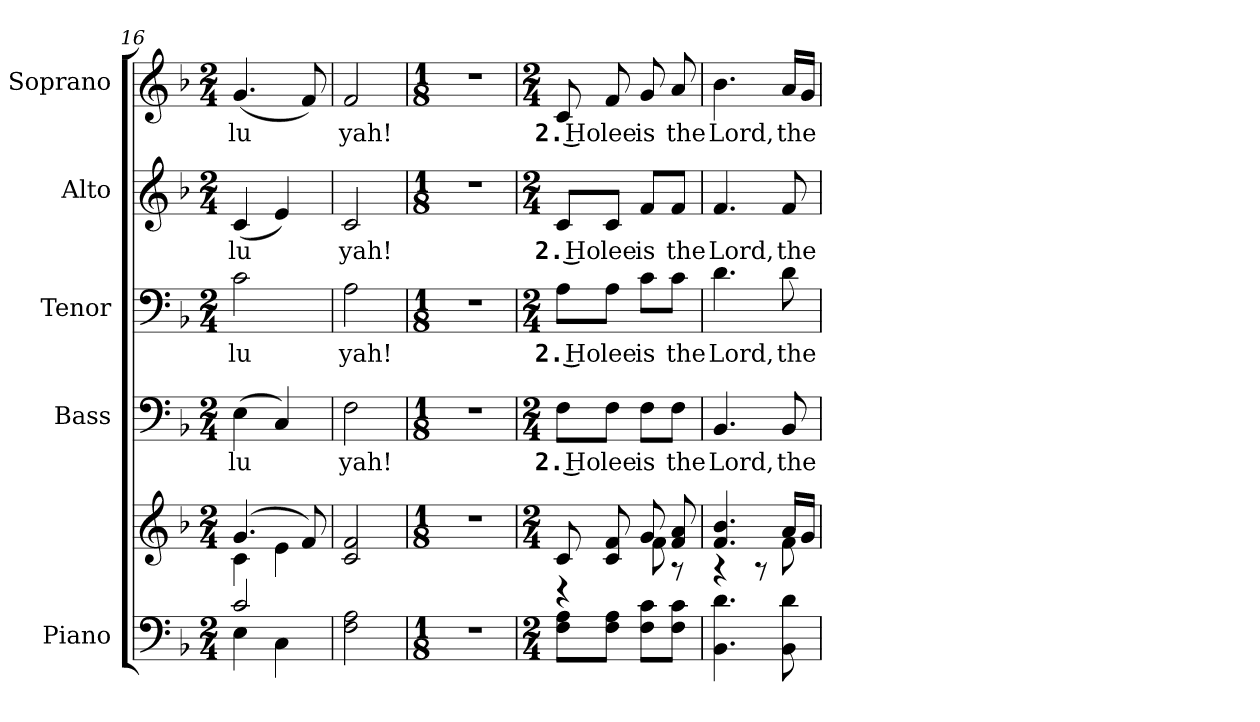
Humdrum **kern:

**kern	**kern	**kern	**text	**kern	**text	**kern	**text	**kern	**text
*part5	*part5	*part4	*part4	*part3	*part3	*part2	*part2	*part1	*part1
*staff6	*staff5	*staff4	*staff4	*staff3	*staff3	*staff2	*staff2	*staff1	*staff1
*I"Piano	*	*I"Bass	*	*I"Tenor	*	*I"Alto	*	*I"Soprano	*
*I'Pno.	*	*I'B.	*	*I'T.	*	*I'A.	*	*I'S.	*
*clefF4	*clefG2	*clefF4	*	*clefF4	*	*clefG2	*	*clefG2	*
*k[b-]	*k[b-]	*k[b-]	*	*k[b-]	*	*k[b-]	*	*k[b-]	*
*F:	*F:	*F:	*	*F:	*	*F:	*	*F:	*
*M2/4	*M2/4	*M2/4	*	*M2/4	*	*M2/4	*	*M2/4	*
=16	=16	=16	=16	=16	=16	=16	=16	=16	=16
*^	*^	*	*	*	*	*	*	*	*
!	!	!	!	!	!LO:LY:b:color=#000000	!	!	!	!	!	!
!	!	!	!	!	!	!	!LO:LY:b:color=#000000	!	!	!	!
!	!	!	!	!	!	!	!	!	!LO:LY:b:color=#000000	!	!
!	!	!	!	!	!	!	!	!	!	!	!LO:LY:b:color=#000000
2ci/	4Ei\	((4.gi/	4ci\	(4Ei\	lu	2ci\	lu	(4ci/	lu	(4.gi/	lu
.	4Ci\	.	4ei\	4Ci/)	.	.	.	4ei/)	.	.	.
.	.	8fi/)	.	.	.	.	.	.	.	8fi/)	.
*v	*v	*	*	*	*	*	*	*	*	*	*
*	*v	*v	*	*	*	*	*	*	*	*
=17	=17	=17	=17	=17	=17	=17	=17	=17	=17
!	!	!	!LO:LY:b:color=#000000	!	!	!	!	!	!
!	!	!	!	!	!LO:LY:b:color=#000000	!	!	!	!
!	!	!	!	!	!	!	!LO:LY:b:color=#000000	!	!
!	!	!	!	!	!	!	!	!	!LO:LY:b:color=#000000
2Fi\ 2Ai	2ci/ 2fi	2Fi\	yah!	2Ai\	yah!	2ci/	yah!	2fi/	yah!
!!LO:PB:g=z
=18	=18	=18	=18	=18	=18	=18	=18	=18	=18
*M1/8	*M1/8	*M1/8	*	*M1/8	*	*M1/8	*	*M1/8	*
!LO:N:vis=1	!LO:N:vis=1	!LO:N:vis=1	!	!LO:N:vis=1	!	!LO:N:vis=1	!	!LO:N:vis=1	!
8r	8r	8r	.	8r	.	8r	.	8r	.
=19	=19	=19	=19	=19	=19	=19	=19	=19	=19
*M2/4	*M2/4	*M2/4	*	*M2/4	*	*M2/4	*	*M2/4	*
*	*^	*	*	*	*	*	*	*	*
!	!	!	!	!LO:LY:b:color=#000000	!	!	!	!	!	!
!	!	!	!	!	!	!LO:LY:b:color=#000000	!	!	!	!
!	!	!	!	!	!	!	!	!LO:LY:b:color=#000000	!	!
!	!	!	!	!	!	!	!	!	!	!LO:LY:b:color=#000000
8Fi\ 8Ai\L	8ci/	4r	8Fi\L	2. Ho	8Ai\L	2. Ho	8ci/L	2. Ho	8ci/	2. Ho
!	!	!	!	!LO:LY:b:color=#000000	!	!	!	!	!	!
!	!	!	!	!	!	!LO:LY:b:color=#000000	!	!	!	!
!	!	!	!	!	!	!	!	!LO:LY:b:color=#000000	!	!
!	!	!	!	!	!	!	!	!	!	!LO:LY:b:color=#000000
8Fi\ 8Ai\J	8ci/ 8fi	.	8Fi\J	lee	8Ai\J	lee	8ci/J	lee	8fi/	lee
!	!	!	!	!LO:LY:b:color=#000000	!	!	!	!	!	!
!	!	!	!	!	!	!LO:LY:b:color=#000000	!	!	!	!
!	!	!	!	!	!	!	!	!LO:LY:b:color=#000000	!	!
!	!	!	!	!	!	!	!	!	!	!LO:LY:b:color=#000000
8Fi\ 8ci\L	8gi/	8fi\	8Fi\L	is	8ci\L	is	8fi/L	is	8gi/	is
!	!	!	!	!LO:LY:b:color=#000000	!	!	!	!	!	!
!	!	!	!	!	!	!LO:LY:b:color=#000000	!	!	!	!
!	!	!	!	!	!	!	!	!LO:LY:b:color=#000000	!	!
!	!	!	!	!	!	!	!	!	!	!LO:LY:b:color=#000000
8Fi\ 8ci\J	8fi/ 8ai	8r	8Fi\J	the	8ci\J	the	8fi/J	the	8ai/	the
=20	=20	=20	=20	=20	=20	=20	=20	=20	=20	=20
!	!	!	!	!LO:LY:b:color=#000000	!	!	!	!	!	!
!	!	!	!	!	!	!LO:LY:b:color=#000000	!	!	!	!
!	!	!	!	!	!	!	!	!LO:LY:b:color=#000000	!	!
!	!	!	!	!	!	!	!	!	!	!LO:LY:b:color=#000000
4.BB-i\ 4.di	4.fi/ 4.b-i	4r	4.BB-i/	Lord,	4.di\	Lord,	4.fi/	Lord,	4.b-i\	Lord,
.	.	8r	.	.	.	.	.	.	.	.
!	!	!	!	!LO:LY:b:color=#000000	!	!	!	!	!	!
!	!	!	!	!	!	!LO:LY:b:color=#000000	!	!	!	!
!	!	!	!	!	!	!	!	!LO:LY:b:color=#000000	!	!
!	!	!	!	!	!	!	!	!	!	!LO:LY:b:color=#000000
8BB-i\ 8di	16ai/LL	8fi\	8BB-i/	the	8di\	the	8fi/	the	16ai/LL	the
.	16gi/JJ	.	.	.	.	.	.	.	16gi/JJ	.
*	*v	*v	*	*	*	*	*	*	*	*
=	=	=	=	=	=	=	=	=	=
*-	*-	*-	*-	*-	*-	*-	*-	*-	*-
